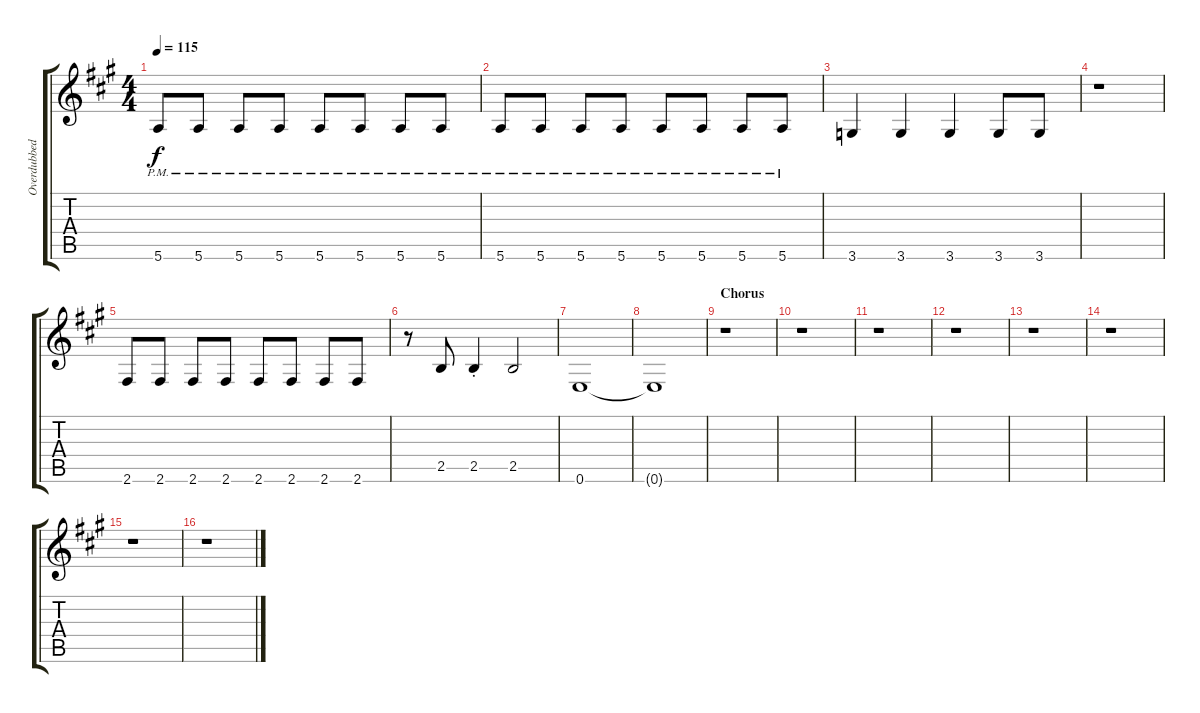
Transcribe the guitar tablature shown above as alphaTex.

\track ("Overdubbed" "Overdubbed") {instrument electricguitarclean}
\staff {score tabs}
\tuning (E4 B3 G3 D3 A2 E2) {hide}
\ts (4 4)
\tempo 115
\clef g2
\ks a
5.6{pm}.8{dy f} 5.6{pm}.8 5.6{pm}.8 5.6{pm}.8 5.6{pm}.8 5.6{pm}.8 5.6{pm}.8 5.6{pm}.8 |
5.6{pm}.8 5.6{pm}.8 5.6{pm}.8 5.6{pm}.8 5.6{pm}.8 5.6{pm}.8 5.6{pm}.8 5.6{pm}.8 |
3.6.4 3.6.4 3.6.4 3.6.8 3.6.8 |
r.1 |
2.6.8 2.6.8 2.6.8 2.6.8 2.6.8 2.6.8 2.6.8 2.6.8 |
r.8 2.5.8 2.5{st}.4 2.5.2 |
0.6.1 |
0.6{t}.1 |
\section ("" "Chorus")
r.1 |
r.1 |
r.1 |
r.1 |
r.1 |
r.1 |
r.1 |
r.1
